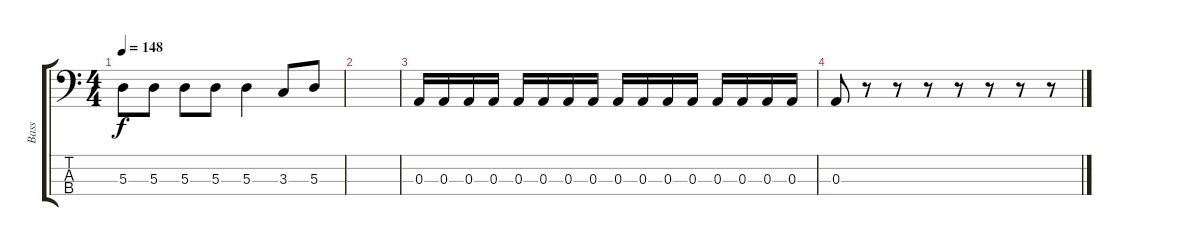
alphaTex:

\track ("Bass" "Bass") {instrument electricbassfinger}
\staff {score tabs}
\tuning (G2 D2 A1 E1) {hide}
\ts (4 4)
\tempo 148
\clef f4
\ks c
5.3.8{dy f} 5.3.8 5.3.8 5.3.8 5.3.4 3.3.8 5.3.8 |
|
0.3.16 0.3.16 0.3.16 0.3.16 0.3.16 0.3.16 0.3.16 0.3.16 0.3.16 0.3.16 0.3.16 0.3.16 0.3.16 0.3.16 0.3.16 0.3.16 |
0.3.8 r.8 r.8 r.8 r.8 r.8 r.8 r.8
